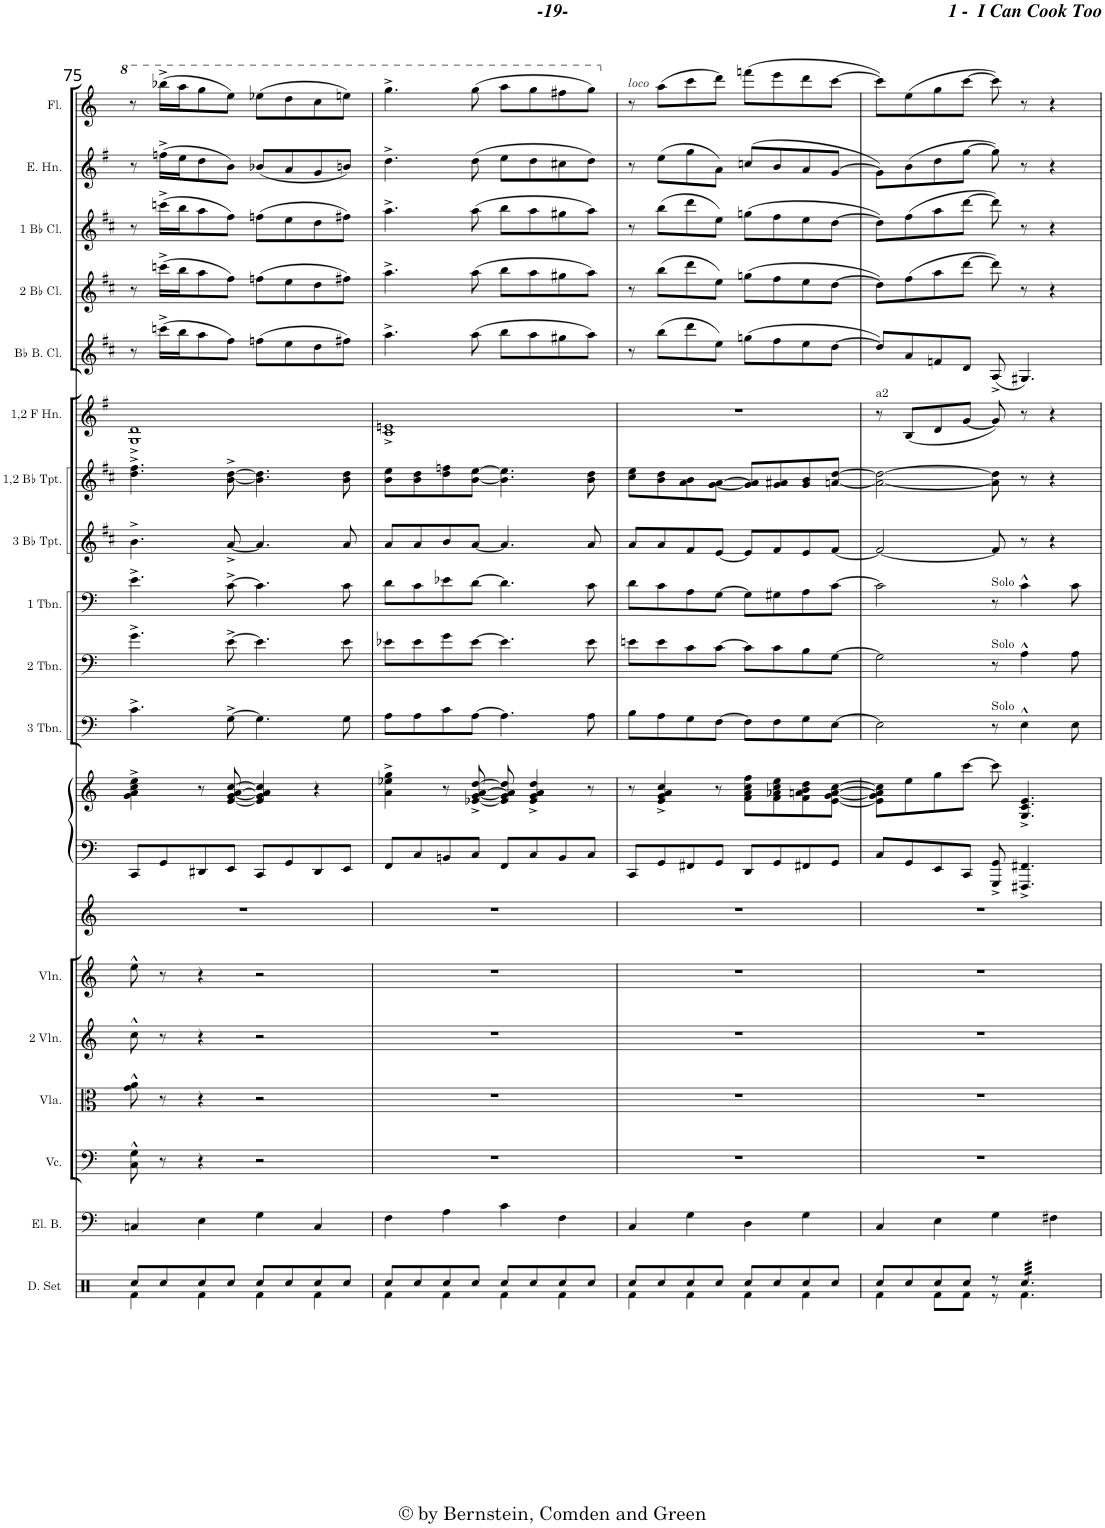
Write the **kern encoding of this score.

**kern	**kern	**kern	**kern	**kern	**kern	**kern	**kern	**kern	**kern	**kern	**kern	**kern	**kern	**kern	**kern	**kern	**kern	**kern	**kern
*part19	*part18	*part17	*part16	*part15	*part14	*part13	*part12	*part12	*part11	*part10	*part9	*part8	*part7	*part6	*part5	*part4	*part3	*part2	*part1
*staff20	*staff19	*staff18	*staff17	*staff16	*staff15	*staff14	*staff13	*staff12	*staff11	*staff10	*staff9	*staff8	*staff7	*staff6	*staff5	*staff4	*staff3	*staff2	*staff1
*I"Drumset	*I"Electric Bass	*I"Violoncello	*I"Viola	*I"2 Violin	*I"Violin	*I"Voice	*I"Piano	*	*I"3 Trombone	*I"2 Trombone	*I"1 Trombone	*I"3 Bb Trumpet	*I"1,2 Bb Trumpet	*I"1,2 Horn in F	*I"Bb Bass Clarinet	*I"2 Bb Clarinet	*I"1 Bb Clarinet	*I"English Horn	*I"Flute
*I'D. Set	*I'El. B.	*I'Vc.	*I'Vla.	*I'2 Vln.	*I'Vln.	*	*I'Pno	*	*I'3 Tbn.	*I'2 Tbn.	*I'1 Tbn.	*I'3 Bb Tpt.	*I'1,2 Bb Tpt.	*	*I'Bb B. Cl.	*I'2 Bb Cl.	*I'1 Bb Cl.	*I'E. Hn.	*I'Fl.
!!LO:PB:g=z
*clefX	*clefF4	*clefF4	*clefC3	*clefG2	*clefG2	*clefG2	*clefF4	*clefG2	*clefF4	*clefF4	*clefF4	*clefG2	*clefG2	*clefG2	*clefG2	*clefG2	*clefG2	*clefG2	*clefG2
*	*Trd7c12	*	*	*	*	*	*	*	*	*	*	*Trd1c2	*Trd1c2	*Trd4c7	*Trd8c14	*Trd1c2	*Trd1c2	*Trd4c7	*
*k[]	*k[]	*k[]	*k[]	*k[]	*k[]	*k[]	*k[]	*k[]	*k[]	*k[]	*k[]	*k[f#c#]	*k[f#c#]	*k[f#]	*k[f#c#]	*k[f#c#]	*k[f#c#]	*k[f#]	*k[]
*M2/2	*M2/2	*M2/2	*M2/2	*M2/2	*M2/2	*M2/2	*M2/2	*M2/2	*M2/2	*M2/2	*M2/2	*M2/2	*M2/2	*M2/2	*M2/2	*M2/2	*M2/2	*M2/2	*M2/2
*met(c|)	*met(c|)	*met(c|)	*met(c|)	*met(c|)	*met(c|)	*met(c|)	*met(c|)	*met(c|)	*met(c|)	*met(c|)	*met(c|)	*met(c|)	*met(c|)	*met(c|)	*met(c|)	*met(c|)	*met(c|)	*met(c|)	*met(c|)
=75	=75	=75	=75	=75	=75	=75	=75	=75	=75	=75	=75	=75	=75	=75	=75	=75	=75	=75	=75
*^	*	*	*	*	*	*	*	*	*	*	*	*	*	*	*	*	*	*	*
8Rcc/L	4Rf\	4Cn/	8C\^^ 8G\^^	8g\^^ 8a\^^	8cc^^\	8ee^^\	1r	8CC/L	4g\^ 4a\^ 4cc\^ 4ee\^	4.c^\	4.g^\	4.e^\	4.b^\	4.dd\^ 4.ff#\^	1G^ 1d^	8r	8r	8r	8r	8r
8Rcc/	.	.	8r	8r	8r	8r	.	8GG/	.	.	.	.	.	.	.	(16cccn^\LL	(16cccn^\LL	(16cccn^\LL	(16ffn^\LL	(16bbb-X^\LL
.	.	.	.	.	.	.	.	.	.	.	.	.	.	.	.	16bb\J	16bb\J	16bb\J	16ee\J	16aaa\J
8Rcc/	4Rf\	4E\	4r	4r	4r	4r	.	8DD#X/	8r	.	.	.	.	.	.	8aa\	8aa\	8aa\	8dd\	8ggg\
8Rcc/J	.	.	.	.	.	.	.	8EE/J	[8e/ [8g/ [8a/ [8cc/	[8G^\	[8e^\	[8c^\	[8a^/	[8b\^ [8dd\^	.	8ff#\J)	8ff#\J)	8ff#\J)	8b\J)	8eee\J)
8Rcc/L	4Rf\	4G\	2r	2r	2r	2r	.	8CC/L	4e/] 4g/] 4a/] 4cc/]	4.G\]	4.e\]	4.c\]	4.a/]	4.b\] 4.dd\]	.	(8ffn\L	(8ffn\L	(8ffn\L	(8b-X/L	(8eee-X\L
8Rcc/	.	.	.	.	.	.	.	8GG/	.	.	.	.	.	.	.	8ee\	8ee\	8ee\	8a/	8ddd\
8Rcc/	4Rf\	4C/	.	.	.	.	.	8DD#/	4r	.	.	.	.	.	.	8dd\	8dd\	8dd\	8g/	8ccc\
8Rcc/J	.	.	.	.	.	.	.	8EE/J	.	8G\	8e\	8c\	8a/	8b\ 8dd\	.	8ff#X\J)	8ff#X\J)	8ff#X\J)	8bn/J)	8eeen\J)
=76	=76	=76	=76	=76	=76	=76	=76	=76	=76	=76	=76	=76	=76	=76	=76	=76	=76	=76	=76	=76
8Rcc/L	4Rf\	4F\	1r	1r	1r	1r	1r	8FF/L	4a\^ 4ee-X\^ 4gg\^	8A\L	8e-X\L	8d\L	8a/L	8b\ 8ee\L	1c^ 1en^	4.aa^\	4.aa^\	4.aa^\	4.dd^\	4.ggg^\
8Rcc/	.	.	.	.	.	.	.	8C/	.	8A\	8e-\	8c\	8a/	8b\ 8dd\	.	.	.	.	.	.
8Rcc/	4Rf\	4A\	.	.	.	.	.	8BBn/	8r	8c\	8g\	8e-X\	8b/	8dd\ 8ffn\	.	.	.	.	.	.
8Rcc/J	.	.	.	.	.	.	.	8C/J	[8e-X/^ [8g/^ [8a/^ [8dd/^	[8A\J	[8e-\J	[8d\J	[8a/J	[8b\ [8ee\J	.	(8aa\	(8aa\	(8aa\	(8dd\	(8ggg\
8Rcc/L	4Rf\	4c\	.	.	.	.	.	8FF/L	8e-/] 8g/] 8a/] 8dd/]	4.A\]	4.e-\]	4.d\]	4.a/]	4.b\] 4.ee\]	.	8bb\L	8bb\L	8bb\L	8ee\L	8aaa\L
8Rcc/	.	.	.	.	.	.	.	8C/	4e-/^ 4g/^ 4a/^ 4dd/^	.	.	.	.	.	.	8aa\	8aa\	8aa\	8dd\	8ggg\
8Rcc/	4Rf\	4F\	.	.	.	.	.	8BB/	.	.	.	.	.	.	.	8gg#X\	8gg#X\	8gg#X\	8cc#X\	8fff#X\
8Rcc/J	.	.	.	.	.	.	.	8C/J	8r	8A\	8e-\	8c\	8a/	8b\ 8dd\	.	8aa\J)	8aa\J)	8aa\J)	8dd\J)	8ggg\J)
=77	=77	=77	=77	=77	=77	=77	=77	=77	=77	=77	=77	=77	=77	=77	=77	=77	=77	=77	=77	=77
!	!	!	!	!	!	!	!	!	!	!	!	!	!	!	!	!	!	!	!	!LO:TX:a:i:t=loco
8Rcc/L	4Rf\	4C/	1r	1r	1r	1r	1r	8CC/L	8r	8B\L	8en\L	8d\L	8a/L	8cc#\ 8ee\L	1r	8r	8r	8r	8r	8r
8Rcc/	.	.	.	.	.	.	.	8GG/	4e/^ 4g/^ 4a/^ 4cc/^	8A\	8e\	8c\	8a/	8b\ 8dd\	.	(8bb\L	(8bb\L	(8bb\L	(8ee\L	(8aa\L
8Rcc/	4Rf\	4G\	.	.	.	.	.	8FF#X/	.	8G\	8c\	8A\	8f#/	8a\ 8b\	.	8ddd\	8ddd\	8ddd\	8gg\	8ccc\
8Rcc/J	.	.	.	.	.	.	.	8GG/J	8r	[8F\J	[8c\J	[8G\J	[8e/J	[8g\ [8a\J	.	8ee\J)	8ee\J)	8ee\J)	8a\J)	8ddd\J)
8Rcc/L	4Rf\	4D\	.	.	.	.	.	8DD/L	8f\ 8a\ 8cc\ 8ff\L	8F\L]	8c\L]	8G\L]	8e/L]	8g/] 8a/]L	.	(8ggn\L	(8ggn\L	(8ggn\L	(8ccn/L	(8fffn\L
8Rcc/	.	.	.	.	.	.	.	8GG/	8f\ 8a-X\ 8cc\ 8ee\	8F\	8c\	8G#X\	8f#/	8g/ 8a#X/	.	8ff#\	8ff#\	8ff#\	8b/	8eee\
8Rcc/	4Rf\	4G\	.	.	.	.	.	8FF#X/	8f\ 8an\ 8b\ 8dd\	8G\	8B\	8A\	8e/	8g/ 8b/	.	8ee\	8ee\	8ee\	8a/	8ddd\
8Rcc/J	.	.	.	.	.	.	.	8GG/J	[8e\ [8g\ [8a\ [8cc\J	[8E\J	[8G\J	[8c\J	[8f#/J	[8an/ [8dd/J	.	[8dd\J	[8dd\J	[8dd\J	[8g/J	[8ccc\J
=78	=78	=78	=78	=78	=78	=78	=78	=78	=78	=78	=78	=78	=78	=78	=78	=78	=78	=78	=78	=78
!	!	!	!	!	!	!	!	!	!	!	!	!	!	!	!LO:TX:a:t=a2	!	!	!	!	!
8Rcc/L	4Rf\	4C/	1r	1r	1r	1r	1r	8C/L	8e\] 8g\] 8a\] 8cc\]L	2E\]	2G\]	2c\]	2f#/_	2a\_ 2dd\_	8r	8dd/L])	8dd\L])	8dd\L])	8g\L])	8ccc\L])
8Rcc/	.	.	.	.	.	.	.	8GG/	8ee\	.	.	.	.	.	(8B/L	8a/	(8ff#\	(8ff#\	(8b\	(8ee\
8Rcc/	8Rf\L	4E\	.	.	.	.	.	8EE/	8gg\	.	.	.	.	.	8d/	8fn/	8aa\	8aa\	8dd\	8gg\
8Rcc/J	8Rf\J	.	.	.	.	.	.	8CC/J	[8ccc\J	.	.	.	.	.	[8g/J	8d/J	[8ddd\J	[8ddd\J	[8gg\J	[8ccc\J
!	!	!	!	!	!	!	!	!	!	!	!	!LO:TX:a:t=Solo	!	!	!	!	!	!	!	!
!	!	!	!	!	!	!	!	!	!	!	!LO:TX:a:t=Solo	!	!	!	!	!	!	!	!	!
!	!	!	!	!	!	!	!	!	!	!LO:TX:a:t=Solo	!	!	!	!	!	!	!	!	!	!
8r	8r	4G\	.	.	.	.	.	8GGG/^ 8GG/^	8ccc\]	8r	8r	8r	8f#/]	8a\] 8dd\]	8g/])	(8A^/	8ddd\])	8ddd\])	8gg\])	8ccc\])
*tremolo	*	*	*	*	*	*	*	*	*	*	*	*	*	*	*	*	*	*	*	*
32Rcc/LLL	4.Rf\	.	.	.	.	.	.	4.FFF#X/^ 4.FF#X/^	4.G/^ 4.c/^ 4.e/^	4E^^\	4A^^\	4c^^\	8r	8r	8r	4.G#X/)	8r	8r	8r	8r
32Rcc/	.	.	.	.	.	.	.	.	.	.	.	.	.	.	.	.	.	.	.	.
32Rcc/	.	.	.	.	.	.	.	.	.	.	.	.	.	.	.	.	.	.	.	.
32Rcc/	.	.	.	.	.	.	.	.	.	.	.	.	.	.	.	.	.	.	.	.
32Rcc/	.	4F#X\	.	.	.	.	.	.	.	.	.	.	4r	4r	4r	.	4r	4r	4r	4r
32Rcc/	.	.	.	.	.	.	.	.	.	.	.	.	.	.	.	.	.	.	.	.
32Rcc/	.	.	.	.	.	.	.	.	.	.	.	.	.	.	.	.	.	.	.	.
32Rcc/	.	.	.	.	.	.	.	.	.	.	.	.	.	.	.	.	.	.	.	.
32Rcc/	.	.	.	.	.	.	.	.	.	8E\	8A\	8c\	.	.	.	.	.	.	.	.
32Rcc/	.	.	.	.	.	.	.	.	.	.	.	.	.	.	.	.	.	.	.	.
32Rcc/	.	.	.	.	.	.	.	.	.	.	.	.	.	.	.	.	.	.	.	.
32Rcc/JJJ	.	.	.	.	.	.	.	.	.	.	.	.	.	.	.	.	.	.	.	.
*Xtremolo	*	*	*	*	*	*	*	*	*	*	*	*	*	*	*	*	*	*	*	*
*v	*v	*	*	*	*	*	*	*	*	*	*	*	*	*	*	*	*	*	*	*
=	=	=	=	=	=	=	=	=	=	=	=	=	=	=	=	=	=	=	=
*-	*-	*-	*-	*-	*-	*-	*-	*-	*-	*-	*-	*-	*-	*-	*-	*-	*-	*-	*-
